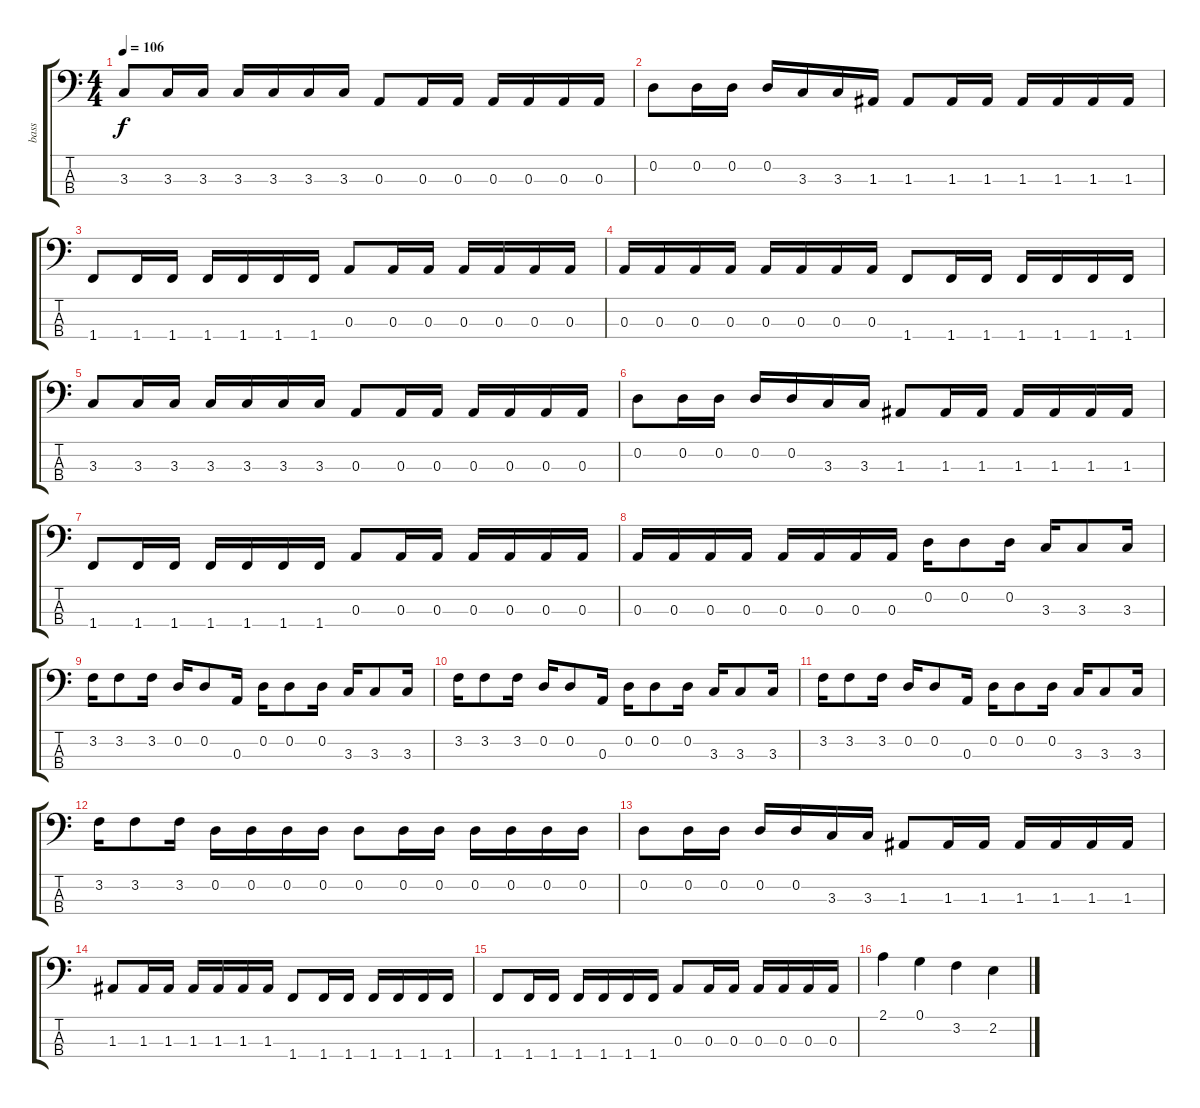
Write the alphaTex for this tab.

\track ("bass" "bass") {instrument electricbassfinger}
\staff {score tabs}
\tuning (G2 D2 A1 E1) {hide}
\ts (4 4)
\tempo 106
\clef f4
\ks c
3.3.8{dy f} 3.3.16 3.3.16 3.3.16 3.3.16 3.3.16 3.3.16 0.3.8 0.3.16 0.3.16 0.3.16 0.3.16 0.3.16 0.3.16 |
0.2.8 0.2.16 0.2.16 0.2.16 3.3.16 3.3.16 1.3.16 1.3.8 1.3.16 1.3.16 1.3.16 1.3.16 1.3.16 1.3.16 |
1.4.8 1.4.16 1.4.16 1.4.16 1.4.16 1.4.16 1.4.16 0.3.8 0.3.16 0.3.16 0.3.16 0.3.16 0.3.16 0.3.16 |
0.3.16 0.3.16 0.3.16 0.3.16 0.3.16 0.3.16 0.3.16 0.3.16 1.4.8 1.4.16 1.4.16 1.4.16 1.4.16 1.4.16 1.4.16 |
3.3.8 3.3.16 3.3.16 3.3.16 3.3.16 3.3.16 3.3.16 0.3.8 0.3.16 0.3.16 0.3.16 0.3.16 0.3.16 0.3.16 |
0.2.8 0.2.16 0.2.16 0.2.16 0.2.16 3.3.16 3.3.16 1.3.8 1.3.16 1.3.16 1.3.16 1.3.16 1.3.16 1.3.16 |
1.4.8 1.4.16 1.4.16 1.4.16 1.4.16 1.4.16 1.4.16 0.3.8 0.3.16 0.3.16 0.3.16 0.3.16 0.3.16 0.3.16 |
0.3.16 0.3.16 0.3.16 0.3.16 0.3.16 0.3.16 0.3.16 0.3.16 0.2.16 0.2.8 0.2.16 3.3.16 3.3.8 3.3.16 |
3.2.16 3.2.8 3.2.16 0.2.16 0.2.8 0.3.16 0.2.16 0.2.8 0.2.16 3.3.16 3.3.8 3.3.16 |
3.2.16 3.2.8 3.2.16 0.2.16 0.2.8 0.3.16 0.2.16 0.2.8 0.2.16 3.3.16 3.3.8 3.3.16 |
3.2.16 3.2.8 3.2.16 0.2.16 0.2.8 0.3.16 0.2.16 0.2.8 0.2.16 3.3.16 3.3.8 3.3.16 |
3.2.16 3.2.8 3.2.16 0.2.16 0.2.16 0.2.16 0.2.16 0.2.8 0.2.16 0.2.16 0.2.16 0.2.16 0.2.16 0.2.16 |
0.2.8 0.2.16 0.2.16 0.2.16 0.2.16 3.3.16 3.3.16 1.3.8 1.3.16 1.3.16 1.3.16 1.3.16 1.3.16 1.3.16 |
1.3.8 1.3.16 1.3.16 1.3.16 1.3.16 1.3.16 1.3.16 1.4.8 1.4.16 1.4.16 1.4.16 1.4.16 1.4.16 1.4.16 |
1.4.8 1.4.16 1.4.16 1.4.16 1.4.16 1.4.16 1.4.16 0.3.8 0.3.16 0.3.16 0.3.16 0.3.16 0.3.16 0.3.16 |
2.1.4 0.1.4 3.2.4 2.2.4
